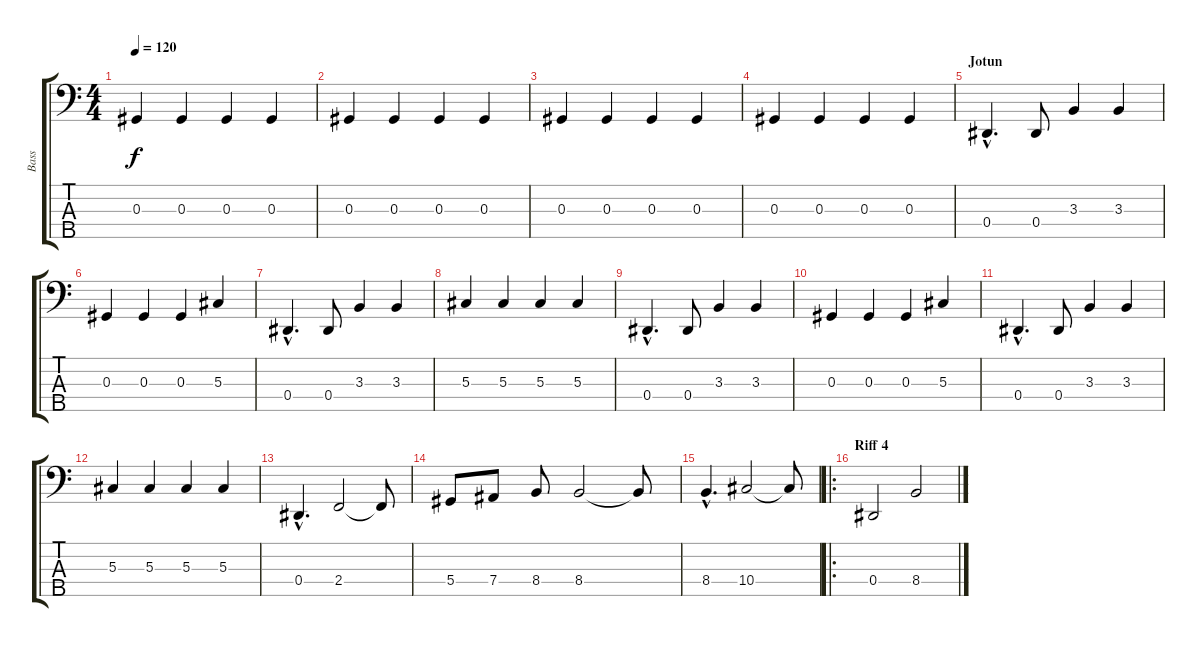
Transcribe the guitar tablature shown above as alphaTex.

\track ("Bass" "Bass") {instrument acousticbass}
\staff {score tabs}
\tuning (Gb2 Db2 Ab1 Eb1 Bb0) {hide}
\ts (4 4)
\tempo 120
\clef f4
\ks c
0.3.4{dy f} 0.3.4 0.3.4 0.3.4 |
0.3.4 0.3.4 0.3.4 0.3.4 |
0.3.4 0.3.4 0.3.4 0.3.4 |
0.3.4 0.3.4 0.3.4 0.3.4 |
\section ("" "Jotun")
0.4{hac}.4{d} 0.4.8 3.3.4 3.3.4 |
0.3.4 0.3.4 0.3.4 5.3.4 |
0.4{hac}.4{d} 0.4.8 3.3.4 3.3.4 |
5.3.4 5.3.4 5.3.4 5.3.4 |
0.4{hac}.4{d} 0.4.8 3.3.4 3.3.4 |
0.3.4 0.3.4 0.3.4 5.3.4 |
0.4{hac}.4{d} 0.4.8 3.3.4 3.3.4 |
5.3.4 5.3.4 5.3.4 5.3.4 |
0.4{hac}.4{d} 2.4.2 2.4{t}.8 |
5.4.8 7.4.8 8.4.8 8.4.2 8.4{t}.8 |
8.4{hac}.4{d} 10.4.2 10.4{t}.8 |
\ro
\section ("" "Riff 4")
0.4.2 8.4.2
